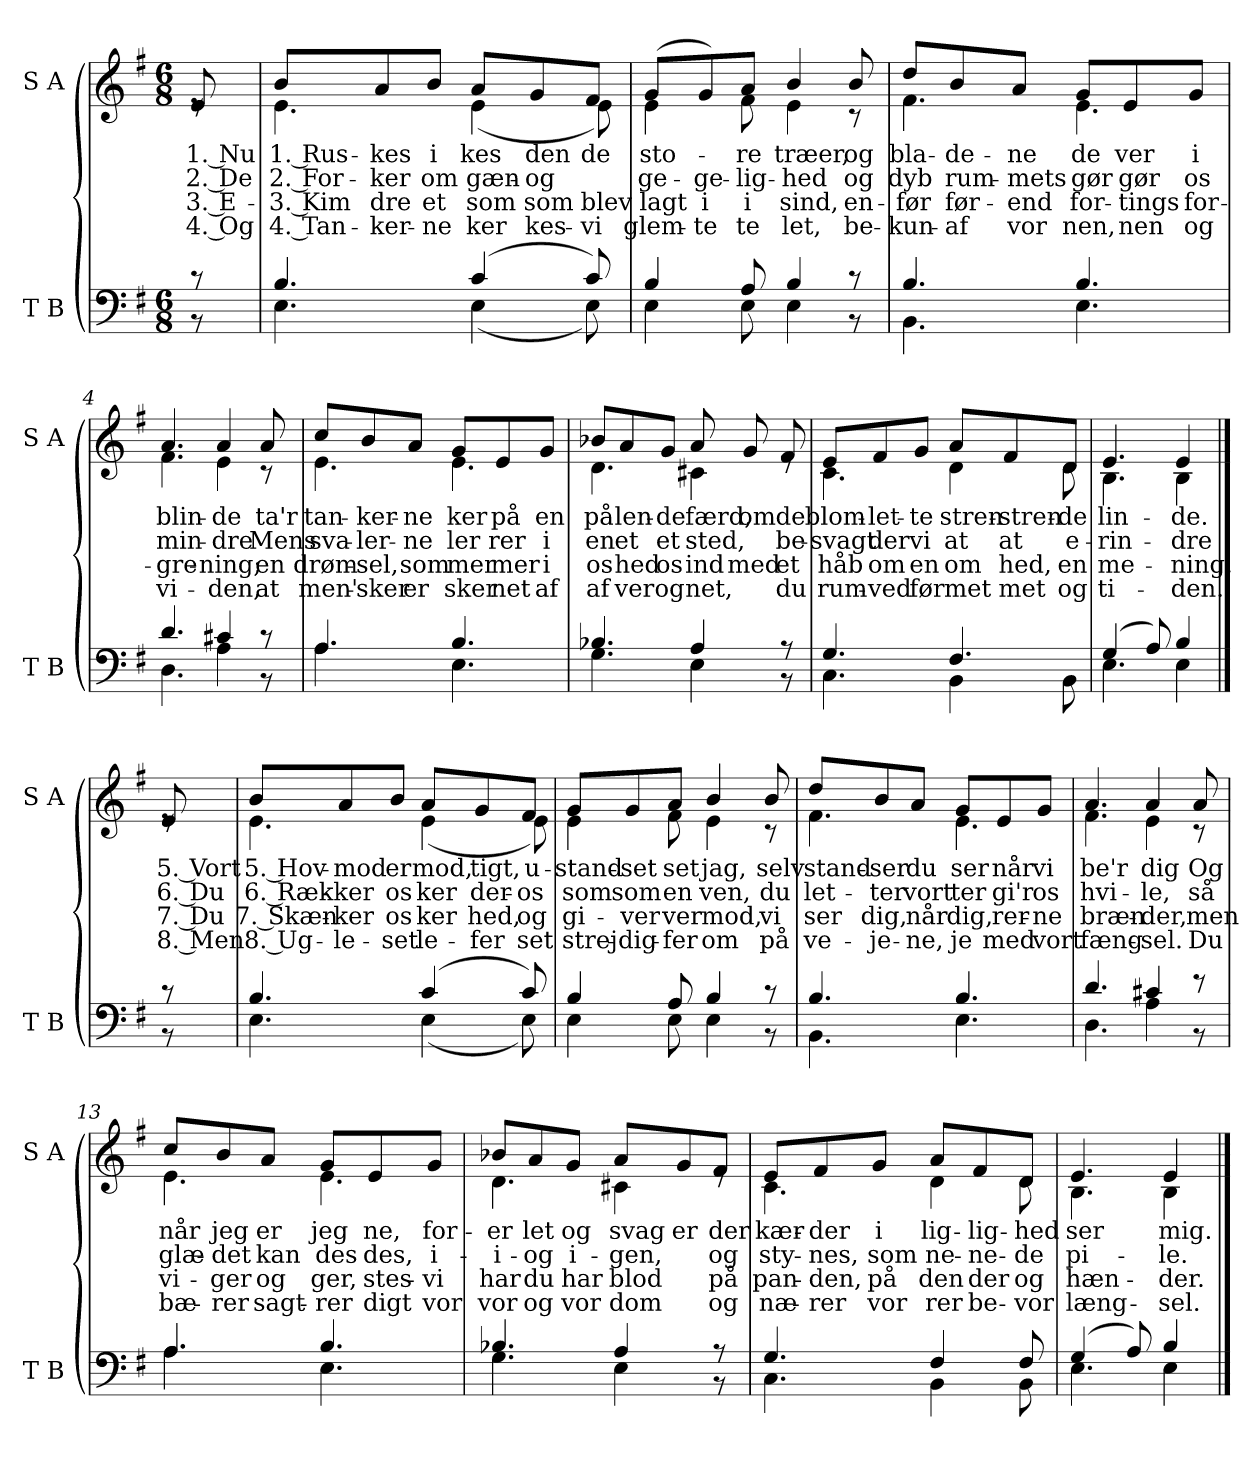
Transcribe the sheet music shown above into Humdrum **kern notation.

**kern	**kern	**text	**text	**text	**text
*part2	*part1	*part1	*part1	*part1	*part1
*staff2	*staff1	*staff1	*staff1	*staff1	*staff1
*I"T B	*I"S A	*	*	*	*
*I'T B	*I'S A	*	*	*	*
*clefF4	*clefG2	*	*	*	*
*k[f#]	*k[f#]	*	*	*	*
*M6/8	*M6/8	*	*	*	*
=	=	=	=	=	=
*^	*	*	*	*	*
!	!	!	!LO:LY:a	!LO:LY:a	!LO:LY:a	!LO:LY:a
*	*	*^	*	*	*	*
8r	8r	8e/	8re	1. Nu	2. De	3. E-	4. Og
=1	=1	=1	=1	=1	=1	=1	=1
!	!	!	!	!LO:LY:a	!LO:LY:a	!LO:LY:a	!LO:LY:a
!	!	!	!	!LO:LY:b	!LO:LY:b	!LO:LY:b	!LO:LY:b
4.B/	4.E\	8b/L	4.e\	1. Rus-	2. For-	3. Kim	4. Tan-
!	!	!	!	!LO:LY:a	!LO:LY:a	!LO:LY:a	!LO:LY:a
.	.	8a/	.	-kes	-ker	-dre	-ker-
!	!	!	!	!LO:LY:a	!LO:LY:a	!LO:LY:a	!LO:LY:a
.	.	8b/J	.	i	om	et	-ne
!	!	!	!	!LO:LY:a	!LO:LY:a	!LO:LY:a	!LO:LY:a
!	!	!	!	!LO:LY:b	!LO:LY:b	!LO:LY:b	!LO:LY:b
(>4c/	(<4E\	8a/L	(<4e\	-kes	-gæn-	som	-ker
!	!	!	!	!LO:LY:a	!LO:LY:a	!LO:LY:a	!LO:LY:a
.	.	8g/	.	-den	og	som	-kes -
!	!	!	!	!LO:LY:a	!LO:LY:a	!LO:LY:a	!LO:LY:a
!	!	!	!	!LO:LY:b	!	!LO:LY:b	!LO:LY:b
8c/)	8E\)	8f#/J	8e\)	de	.	blev	vi
=2	=2	=2	=2	=2	=2	=2	=2
!	!	!	!	!LO:LY:a	!LO:LY:a	!LO:LY:a	!LO:LY:a
!	!	!	!	!LO:LY:b	!LO:LY:b	!LO:LY:b	!LO:LY:b
4B/	4E\	(>8g/L	4e\	sto-	-ge-	lagt	glem-
!	!	!	!	!	!LO:LY:a	!LO:LY:a	!LO:LY:a
.	.	8g/)	.	.	-ge-	i	-te
!	!	!	!	!LO:LY:a	!LO:LY:a	!LO:LY:a	!LO:LY:a
!	!	!	!	!LO:LY:b	!LO:LY:b	!LO:LY:b	!LO:LY:b
8A/	8E\	8a/J	8f#\	-re	-lig-	i	-te
!	!	!	!	!LO:LY:a	!LO:LY:a	!LO:LY:a	!LO:LY:a
!	!	!	!	!LO:LY:b	!LO:LY:b	!LO:LY:b	!LO:LY:b
4B/	4E\	4b/	4e\	træer,	-hed	sind,	let,
!	!	!	!	!LO:LY:a	!LO:LY:a	!LO:LY:a	!LO:LY:a
8r	8r	8b/	8r	og	og	en-	be-
!!LO:LB:g=z	!!
=3	=3	=3	=3	=3	=3	=3	=3
!	!	!	!	!LO:LY:a	!LO:LY:a	!LO:LY:a	!LO:LY:a
!	!	!	!	!LO:LY:b	!LO:LY:b	!LO:LY:b	!LO:LY:b
4.B/	4.BB\	8dd/L	4.f#\	bla-	dyb	før	kun-
!	!	!	!	!LO:LY:a	!LO:LY:a	!LO:LY:a	!LO:LY:a
.	.	8b/	.	-de-	-rum-	før-	af
!	!	!	!	!LO:LY:a	!LO:LY:a	!LO:LY:a	!LO:LY:a
.	.	8a/J	.	-ne	-mets	-end	vor
!	!	!	!	!LO:LY:a	!LO:LY:a	!LO:LY:a	!LO:LY:a
!	!	!	!	!LO:LY:b	!LO:LY:b	!LO:LY:b	!LO:LY:b
4.B/	4.E\	8g/L	4.e\	-de	gør	for-	-nen,
!	!	!	!	!LO:LY:a	!LO:LY:a	!LO:LY:a	!LO:LY:a
.	.	8e/	.	-ver	gør	-tings	-nen
!	!	!	!	!LO:LY:a	!LO:LY:a	!LO:LY:a	!LO:LY:a
.	.	8g/J	.	i	os	for-	og
=4	=4	=4	=4	=4	=4	=4	=4
!	!	!	!	!LO:LY:a	!LO:LY:a	!LO:LY:a	!LO:LY:a
!	!	!	!	!LO:LY:b	!LO:LY:b	!LO:LY:b	!LO:LY:b
4.d/	4.D\	4.a/	4.f#\	blin-	min-	-gre-	vi-
!	!	!	!	!LO:LY:a	!LO:LY:a	!LO:LY:a	!LO:LY:a
!	!	!	!	!LO:LY:b	!LO:LY:b	!LO:LY:b	!LO:LY:b
4c#X/	4A\	4a/	4e\	-de	-dre	-ning;	-den,
!	!	!	!	!LO:LY:a	!LO:LY:a	!LO:LY:a	!LO:LY:a
8r	8r	8a/	8r	ta'r	Mens	en	at
=5	=5	=5	=5	=5	=5	=5	=5
!	!	!	!	!LO:LY:a	!LO:LY:a	!LO:LY:a	!LO:LY:a
!	!	!	!	!LO:LY:b	!LO:LY:b	!LO:LY:b	!LO:LY:b
4.A/	4.A\	8cc/L	4.e\	tan-	sva-	drøm-	men'-
!	!	!	!	!LO:LY:a	!LO:LY:a	!LO:LY:a	!LO:LY:a
.	.	8b/	.	-ker-	-ler-	-sel,	-sker
!	!	!	!	!LO:LY:a	!LO:LY:a	!LO:LY:a	!LO:LY:a
.	.	8a/J	.	-ne	-ne	som	er
!	!	!	!	!LO:LY:a	!LO:LY:a	!LO:LY:a	!LO:LY:a
!	!	!	!	!LO:LY:b	!LO:LY:b	!LO:LY:b	!LO:LY:b
4.B/	4.E\	8g/L	4.e\	-ker	-ler	-mer	-sker
!	!	!	!	!LO:LY:a	!LO:LY:a	!LO:LY:a	!LO:LY:a
.	.	8e/	.	på	-rer	-mer	-net
!	!	!	!	!LO:LY:a	!LO:LY:a	!LO:LY:a	!LO:LY:a
.	.	8g/J	.	en	i	i	af
!!LO:LB:g=z	!!
=6	=6	=6	=6	=6	=6	=6	=6
!	!	!	!	!LO:LY:a	!LO:LY:a	!LO:LY:a	!LO:LY:a
!	!	!	!	!LO:LY:b	!LO:LY:b	!LO:LY:b	!LO:LY:b
4.B-X/	4.G\	8b-X/L	4.d\	på	en	os	af
!	!	!	!	!LO:LY:a	!LO:LY:a	!LO:LY:a	!LO:LY:a
.	.	8a/	.	-len-	-et	-hed	-ver
!	!	!	!	!LO:LY:a	!LO:LY:a	!LO:LY:a	!LO:LY:a
.	.	8g/J	.	-de	et	os	og
!	!	!	!	!LO:LY:a	!LO:LY:a	!LO:LY:a	!LO:LY:a
!	!	!	!	!LO:LY:b	!LO:LY:b	!LO:LY:b	!LO:LY:b
4A/	4E\	8a/	4c#X\	færd,	sted,	ind	net,
!	!	!	!	!LO:LY:a	!	!LO:LY:a	!
.	.	8g/	.	om	.	med	.
!	!	!	!	!LO:LY:a	!LO:LY:a	!LO:LY:a	!LO:LY:a
8r	8r	8f#/	8re	de	be-	et	du
=7	=7	=7	=7	=7	=7	=7	=7
!	!	!	!	!LO:LY:a	!LO:LY:a	!LO:LY:a	!LO:LY:a
!	!	!	!	!LO:LY:b	!LO:LY:b	!LO:LY:b	!LO:LY:b
4.G/	4.C\	8e/L	4.c\	blom-	svagt	håb	rum-
!	!	!	!	!LO:LY:a	!LO:LY:a	!LO:LY:a	!LO:LY:a
.	.	8f#/	.	-let-	-der	om	-ved
!	!	!	!	!LO:LY:a	!LO:LY:a	!LO:LY:a	!LO:LY:a
.	.	8g/J	.	-te	vi	en	før
!	!	!	!	!LO:LY:a	!LO:LY:a	!LO:LY:a	!LO:LY:a
!	!	!	!	!LO:LY:b	!LO:LY:b	!LO:LY:b	!LO:LY:b
4.F#/	4BB\	8a/L	4d\	-stren-	at	om	-met
!	!	!	!	!LO:LY:a	!LO:LY:a	!LO:LY:a	!LO:LY:a
.	.	8f#/	.	-stren-	at	-hed,	-met
!	!	!	!	!LO:LY:a	!LO:LY:a	!LO:LY:a	!LO:LY:a
!	!	!	!	!LO:LY:b	!LO:LY:b	!LO:LY:b	!LO:LY:b
.	8BB\	8d/J	8d\	-de	e-	en	og
=8	=8	=8	=8	=8	=8	=8	=8
!	!	!	!	!LO:LY:a	!LO:LY:a	!LO:LY:a	!LO:LY:a
!	!	!	!	!LO:LY:b	!LO:LY:b	!LO:LY:b	!LO:LY:b
(>4G/	4.E\	4.e/	4.B\	lin-	-rin-	me-	ti-
8A/)	.	.	.	.	.	.	.
!	!	!	!	!LO:LY:a	!LO:LY:a	!LO:LY:a	!LO:LY:a
!	!	!	!	!LO:LY:b	!LO:LY:b	!LO:LY:b	!LO:LY:b
4B/	4E\	4e/	4B\	-de.	-dre	-ning.	-den.
!!LO:PB:g=z	!!
==8X1	==8X1	==8X1	==8X1	==8X1	==8X1	==8X1	==8X1
!	!	!	!	!LO:LY:a	!LO:LY:a	!LO:LY:a	!LO:LY:a
8r	8r	8e/	8re	5. Vort	6. Du	7. Du	8. Men
=9	=9	=9	=9	=9	=9	=9	=9
!	!	!	!	!LO:LY:a	!LO:LY:a	!LO:LY:a	!LO:LY:a
!	!	!	!	!LO:LY:b	!LO:LY:b	!LO:LY:b	!LO:LY:b
4.B/	4.E\	8b/L	4.e\	5. Hov-	6. Ræk-	7. Skæn-	8. Ug-
!	!	!	!	!LO:LY:a	!LO:LY:a	!LO:LY:a	!LO:LY:a
.	.	8a/	.	-mod	-ker	-ker	-le-
!	!	!	!	!LO:LY:a	!LO:LY:a	!LO:LY:a	!LO:LY:a
.	.	8b/J	.	er	os	os	-set
!	!	!	!	!LO:LY:a	!LO:LY:a	!LO:LY:a	!LO:LY:a
!	!	!	!	!LO:LY:b	!LO:LY:b	!LO:LY:b	!LO:LY:b
(>4c/	(<4E\	8a/L	(<4e\	-mod,	-ker	-ker	-le-
!	!	!	!	!LO:LY:a	!LO:LY:a	!LO:LY:a	!LO:LY:a
.	.	8g/	.	-tigt,	-der -	-hed,	-fer
!	!	!	!	!LO:LY:a	!LO:LY:a	!LO:LY:a	!LO:LY:a
!	!	!	!	!LO:LY:b	!LO:LY:b	!LO:LY:b	!LO:LY:b
8c/)	8E\)	8f#/J	8e\)	u-	os	og	-set
=10	=10	=10	=10	=10	=10	=10	=10
!	!	!	!	!LO:LY:a	!LO:LY:a	!LO:LY:a	!LO:LY:a
!	!	!	!	!LO:LY:b	!LO:LY:b	!LO:LY:b	!LO:LY:b
4B/	4E\	8g/L	4e\	-stand-	som	gi-	strej-
!	!	!	!	!LO:LY:a	!LO:LY:a	!LO:LY:a	!LO:LY:a
.	.	8g/	.	-set	som	-ver	-dig-
!	!	!	!	!LO:LY:a	!LO:LY:a	!LO:LY:a	!LO:LY:a
!	!	!	!	!LO:LY:b	!LO:LY:b	!LO:LY:b	!LO:LY:b
8A/	8E\	8a/J	8f#\	-set	en	-ver	-fer
!	!	!	!	!LO:LY:a	!LO:LY:a	!LO:LY:a	!LO:LY:a
!	!	!	!	!LO:LY:b	!LO:LY:b	!LO:LY:b	!LO:LY:b
4B/	4E\	4b/	4e\	jag,	ven,	mod,	om
!	!	!	!	!LO:LY:a	!LO:LY:a	!LO:LY:a	!LO:LY:a
8r	8r	8b/	8r	selv	du	vi	på
!!LO:LB:g=z	!!
=11	=11	=11	=11	=11	=11	=11	=11
!	!	!	!	!LO:LY:a	!LO:LY:a	!LO:LY:a	!LO:LY:a
!	!	!	!	!LO:LY:b	!LO:LY:b	!LO:LY:b	!LO:LY:b
4.B/	4.BB\	8dd/L	4.f#\	stand-	let-	ser	ve-
!	!	!	!	!LO:LY:a	!LO:LY:a	!LO:LY:a	!LO:LY:a
.	.	8b/	.	-ser	-ter	dig,	-je-
!	!	!	!	!LO:LY:a	!LO:LY:a	!LO:LY:a	!LO:LY:a
.	.	8a/J	.	du	vort	når	-ne,
!	!	!	!	!LO:LY:a	!LO:LY:a	!LO:LY:a	!LO:LY:a
!	!	!	!	!LO:LY:b	!LO:LY:b	!LO:LY:b	!LO:LY:b
4.B/	4.E\	8g/L	4.e\	-ser	-ter	dig,	-je
!	!	!	!	!LO:LY:a	!LO:LY:a	!LO:LY:a	!LO:LY:a
.	.	8e/	.	når	gi'r	-rer-	med
!	!	!	!	!LO:LY:a	!LO:LY:a	!LO:LY:a	!LO:LY:a
.	.	8g/J	.	vi	os	-ne	vort
=12	=12	=12	=12	=12	=12	=12	=12
!	!	!	!	!LO:LY:a	!LO:LY:a	!LO:LY:a	!LO:LY:a
!	!	!	!	!LO:LY:b	!LO:LY:b	!LO:LY:b	!LO:LY:b
4.d/	4.D\	4.a/	4.f#\	be'r	hvi-	bræn-	fæng-
!	!	!	!	!LO:LY:a	!LO:LY:a	!LO:LY:a	!LO:LY:a
!	!	!	!	!LO:LY:b	!LO:LY:b	!LO:LY:b	!LO:LY:b
4c#X/	4A\	4a/	4e\	dig	-le,	-der,	-sel.
!	!	!	!	!LO:LY:a	!LO:LY:a	!LO:LY:a	!LO:LY:a
8r	8r	8a/	8r	Og	så	men	Du
=13	=13	=13	=13	=13	=13	=13	=13
!	!	!	!	!LO:LY:a	!LO:LY:a	!LO:LY:a	!LO:LY:a
!	!	!	!	!LO:LY:b	!LO:LY:b	!LO:LY:b	!LO:LY:b
4.A/	4.A\	8cc/L	4.e\	når	glæ-	vi-	bæ-
!	!	!	!	!LO:LY:a	!LO:LY:a	!LO:LY:a	!LO:LY:a
.	.	8b/	.	jeg	-det	-ger	-rer
!	!	!	!	!LO:LY:a	!LO:LY:a	!LO:LY:a	!LO:LY:a
.	.	8a/J	.	er	kan	og	sagt-
!	!	!	!	!LO:LY:a	!LO:LY:a	!LO:LY:a	!LO:LY:a
!	!	!	!	!LO:LY:b	!LO:LY:b	!LO:LY:b	!LO:LY:b
4.B/	4.E\	8g/L	4.e\	jeg	-des	-ger,	-rer
!	!	!	!	!LO:LY:a	!LO:LY:a	!LO:LY:a	!LO:LY:a
.	.	8e/	.	-ne,	-des,	-stes -	-digt
!	!	!	!	!LO:LY:a	!LO:LY:a	!LO:LY:a	!LO:LY:a
.	.	8g/J	.	for-	i-	vi	vor
!!LO:LB:g=z	!!
=14	=14	=14	=14	=14	=14	=14	=14
!	!	!	!	!LO:LY:a	!LO:LY:a	!LO:LY:a	!LO:LY:a
!	!	!	!	!LO:LY:b	!LO:LY:b	!LO:LY:b	!LO:LY:b
4.B-X/	4.G\	8b-X/L	4.d\	er	i-	har	vor
!	!	!	!	!LO:LY:a	!LO:LY:a	!LO:LY:a	!LO:LY:a
.	.	8a/	.	-let	og	du	og
!	!	!	!	!LO:LY:a	!LO:LY:a	!LO:LY:a	!LO:LY:a
.	.	8g/J	.	og	i-	har	vor
!	!	!	!	!LO:LY:a	!LO:LY:a	!LO:LY:a	!LO:LY:a
!	!	!	!	!LO:LY:b	!LO:LY:b	!LO:LY:b	!LO:LY:b
4A/	4E\	8a/L	4c#X\	svag	-gen,	blod	dom
!	!	!	!	!LO:LY:a	!	!	!
.	.	8g/	.	er	.	.	.
!	!	!	!	!LO:LY:a	!LO:LY:a	!LO:LY:a	!LO:LY:a
8r	8r	8f#/J	8re	der	og	på	og
=15	=15	=15	=15	=15	=15	=15	=15
!	!	!	!	!LO:LY:a	!LO:LY:a	!LO:LY:a	!LO:LY:a
!	!	!	!	!LO:LY:b	!LO:LY:b	!LO:LY:b	!LO:LY:b
4.G/	4.C\	8e/L	4.c\	kær-	sty-	pan-	næ-
!	!	!	!	!LO:LY:a	!LO:LY:a	!LO:LY:a	!LO:LY:a
.	.	8f#/	.	der	-nes,	-den,	-rer
!	!	!	!	!LO:LY:a	!LO:LY:a	!LO:LY:a	!LO:LY:a
.	.	8g/J	.	i	som	på	vor
!	!	!	!	!LO:LY:a	!LO:LY:a	!LO:LY:a	!LO:LY:a
!	!	!	!	!LO:LY:b	!LO:LY:b	!LO:LY:b	!LO:LY:b
4F#/	4BB\	8a/L	4d\	-lig-	-ne-	-den	-rer
!	!	!	!	!LO:LY:a	!LO:LY:a	!LO:LY:a	!LO:LY:a
.	.	8f#/	.	-lig-	-ne-	-der	-be-
!	!	!	!	!LO:LY:a	!LO:LY:a	!LO:LY:a	!LO:LY:a
!	!	!	!	!LO:LY:b	!LO:LY:b	!LO:LY:b	!LO:LY:b
8F#/	8BB\	8d/J	8d\	-hed	-de	og	vor
=16	=16	=16	=16	=16	=16	=16	=16
!	!	!	!	!LO:LY:a	!LO:LY:a	!LO:LY:a	!LO:LY:a
!	!	!	!	!LO:LY:b	!LO:LY:b	!LO:LY:b	!LO:LY:b
(>4G/	4.E\	4.e/	4.B\	ser	pi-	hæn-	læng-
8A/)	.	.	.	.	.	.	.
!	!	!	!	!LO:LY:a	!LO:LY:a	!LO:LY:a	!LO:LY:a
!	!	!	!	!LO:LY:b	!LO:LY:b	!LO:LY:b	!LO:LY:b
4B/	4E\	4e/	4B\	mig.	-le.	-der.	-sel.
*v	*v	*	*	*	*	*	*
*	*v	*v	*	*	*	*
==	==	==	==	==	==
*-	*-	*-	*-	*-	*-
